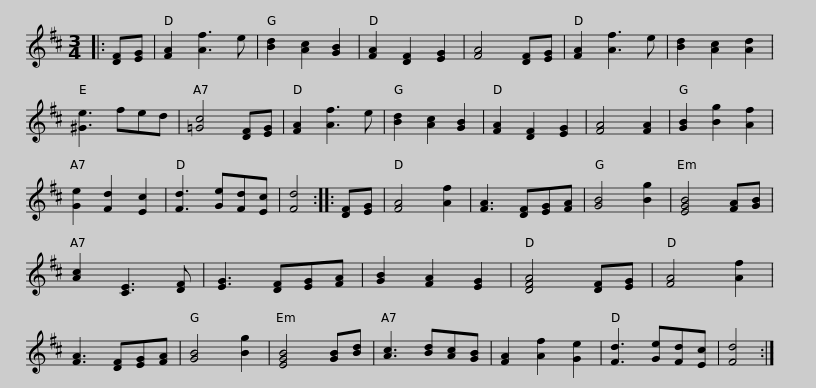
X:1
L:1/8
M:3/4
I:linebreak $
K:D
V:1 treble
V:1
|: [DF][EG] | [FA]2 [Af]3 e | [Bd]2 [Ac]2 [GB]2 | [FA]2 [DF]2 [EG]2 | [FA]4 [DF][EG] | %5
 [FA]2 [Af]3 e | [Bd]2 [Ac]2 [Ad]2 | [^Ge]3 fed | [=Gc]4 [DF][EG] | [FA]2 [Af]3 e | %10
 [Bd]2 [Ac]2 [GB]2 |$ [FA]2 [DF]2 [EG]2 | [FA]4 [FA]2 | [GB]2 [Bg]2 [Af]2 | [Ge]2 [Fd]2 [Ec]2 | %15
 [Fd]3 [Ge][Fd][Ec] | [Fd]4 :: [DF][EG] | [FA]4 [Af]2 | [FA]3 [DF][EG][FA] | %20
 [GB]4 [Bg]2 | [EGB]4 [FA][GB] | [Ac]2 [CE]3 [DF] |$ [EG]3 [DF][EG][FA] | [GB]2 [FA]2 [EG]2 | %25
 [DFA]4 [DF][EG] | [FA]4 [Af]2 | [FA]3 [DF][EG][FA] | [GB]4 [Bg]2 | [EGB]4 [GB][Bd] | %30
 [Ac]3 [Bd][Ac][GB] | [FA]2 [Af]2 [Ge]2 | [Fd]3 [Ge][Fd][Ec] | [Fd]4 :| %34
